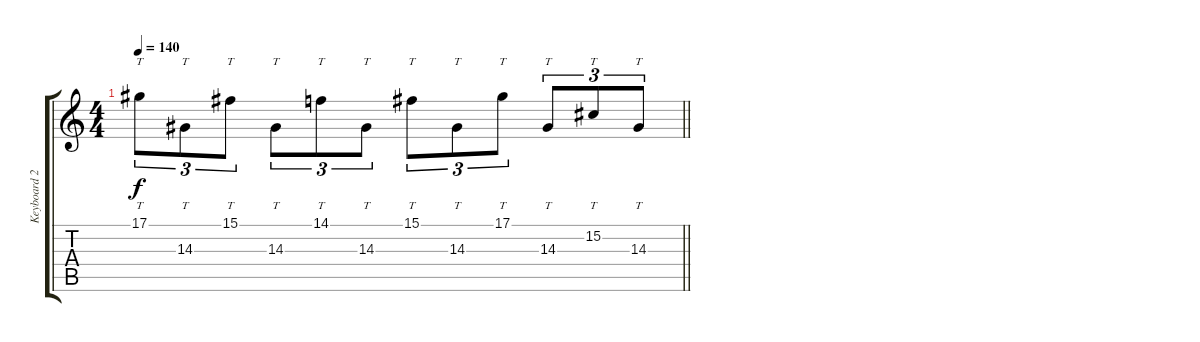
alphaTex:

\track ("Keyboard 2" "Keyboard 2") {instrument fx8scifi}
\staff {score tabs}
\tuning (Eb4 Bb3 Gb3 Db3 Ab2 Eb2) {hide}
\ts (4 4)
\tempo 140
\clef g2
\barLineRight lightlight
\ks c
17.1.8{tt tu (3 2) dy f} 14.3.8{tt tu (3 2)} 15.1.8{tt tu (3 2)} 14.3.8{tt tu (3 2)} 14.1.8{tt tu (3 2)} 14.3.8{tt tu (3 2)} 15.1.8{tt tu (3 2)} 14.3.8{tt tu (3 2)} 17.1.8{tt tu (3 2)} 14.3.8{tt tu (3 2)} 15.2.8{tt tu (3 2)} 14.3.8{tt tu (3 2)}
